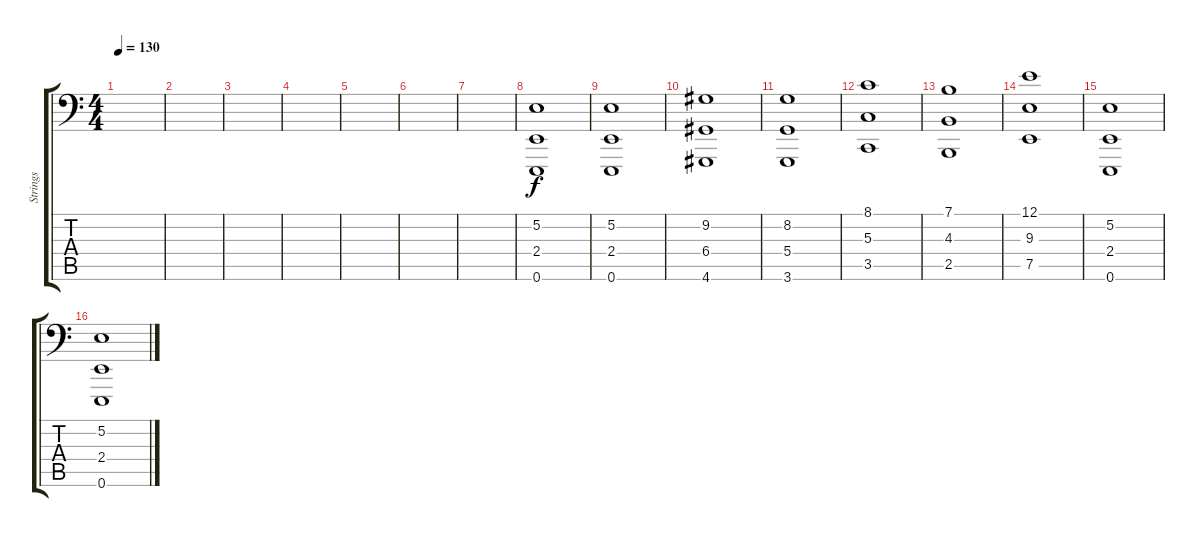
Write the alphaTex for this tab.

\track ("Strings" "Strings") {instrument synthstrings1}
\staff {score tabs}
\tuning (E3 B2 G2 D2 A1 E1) {hide}
\ts (4 4)
\tempo 130
\clef f4
\ks c
|
|
|
|
|
|
|
(5.2 2.4 0.6).1 |
(5.2 2.4 0.6).1 |
(9.2 6.4 4.6).1 |
(8.2 5.4 3.6).1 |
(8.1 5.3 3.5).1 |
(7.1 4.3 2.5).1 |
(12.1 9.3 7.5).1 |
(5.2 2.4 0.6).1 |
(5.2 2.4 0.6).1
